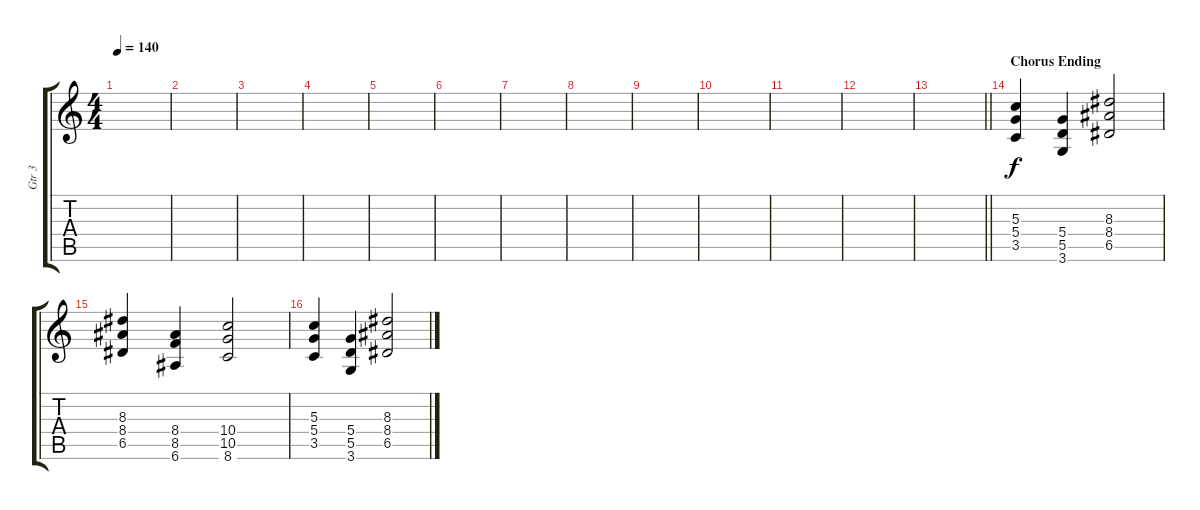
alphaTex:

\track ("Gtr 3" "Gtr 3") {instrument electricguitarclean}
\staff {score tabs}
\tuning (E4 B3 G3 D3 A2 E2) {hide}
\ts (4 4)
\tempo 140
\clef g2
\ks c
|
|
|
|
|
|
|
|
|
|
|
|
\barLineRight lightlight
|
\section ("" "Chorus Ending")
(5.3 5.4 3.5).4 (5.4 5.5 3.6).4 (8.3 8.4 6.5).2 |
(8.3 8.4 6.5).4 (8.4 8.5 6.6).4 (10.4 10.5 8.6).2 |
(5.3 5.4 3.5).4 (5.4 5.5 3.6).4 (8.3 8.4 6.5).2
